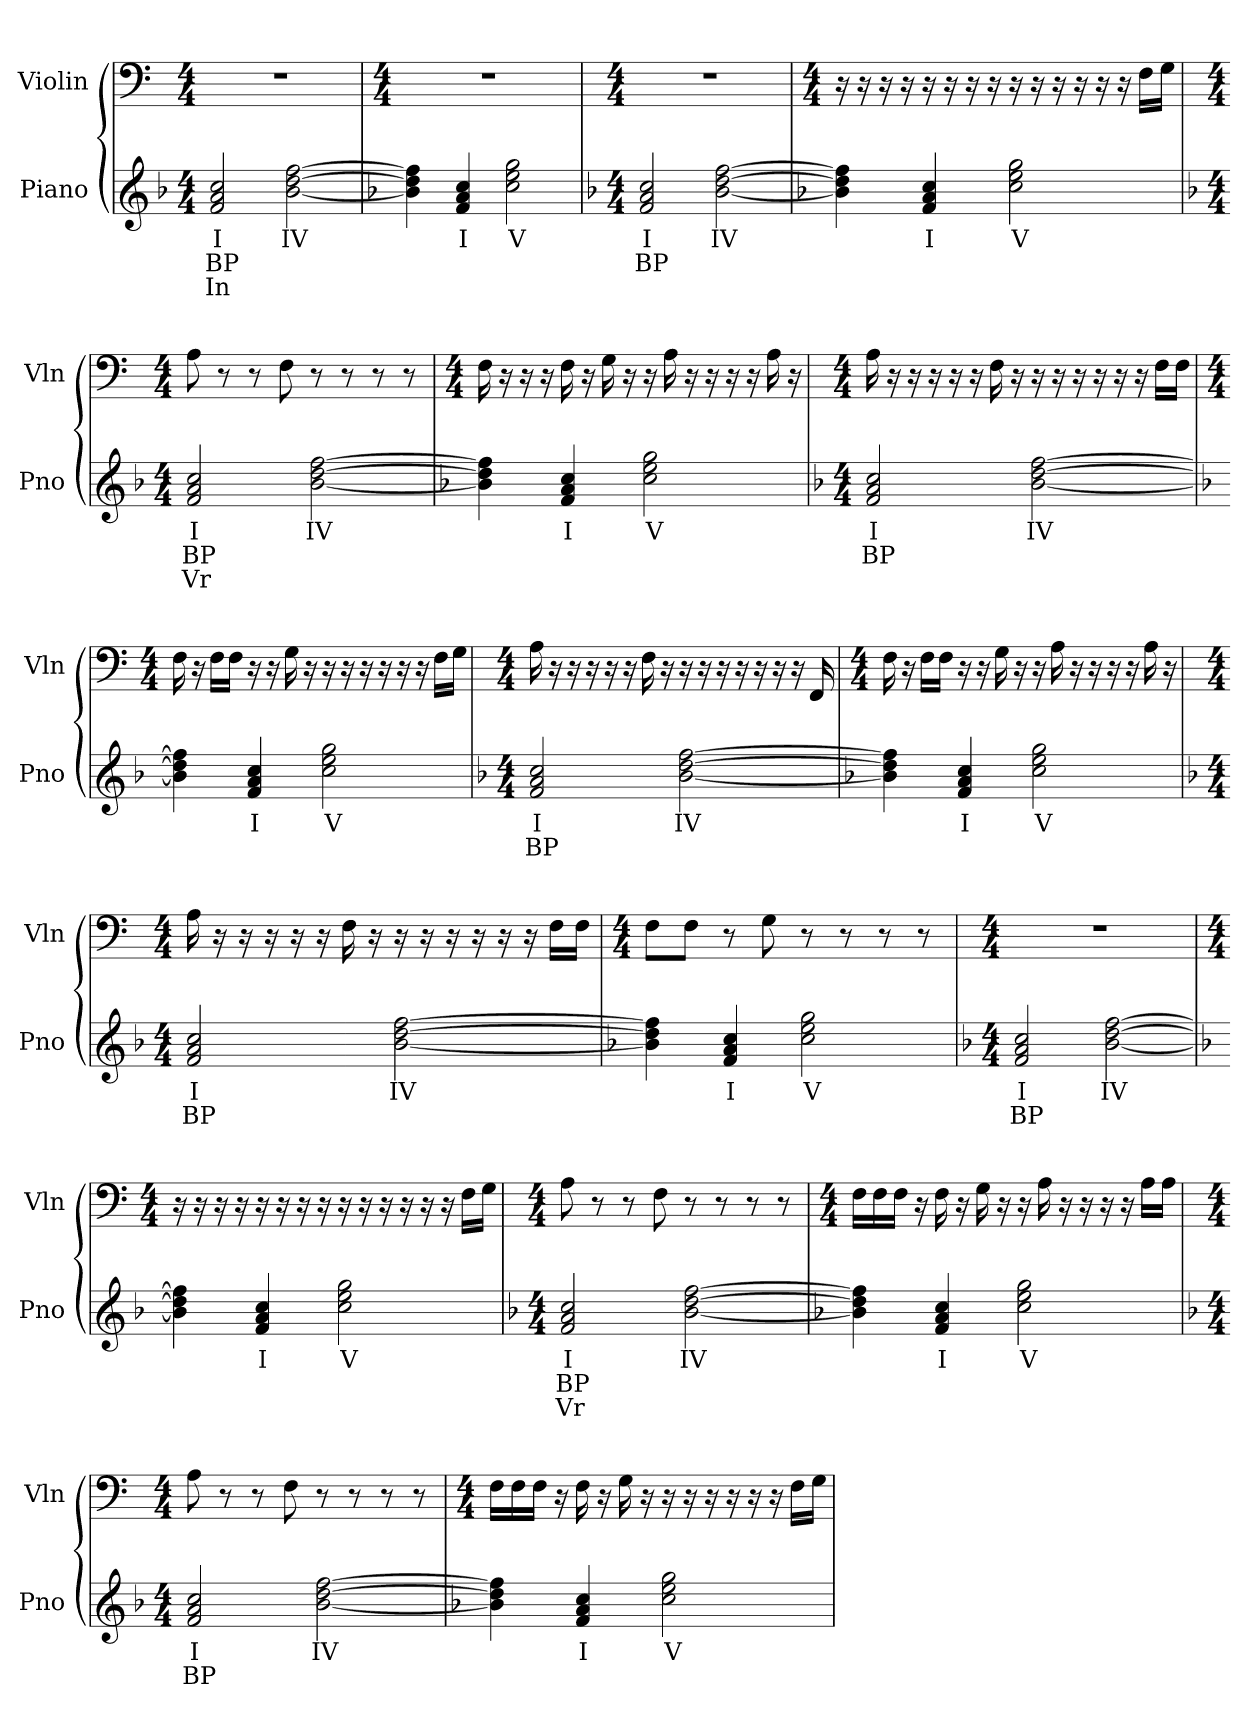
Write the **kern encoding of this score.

**kern	**text	**text	**text	**kern
*part2	*part2	*part2	*part2	*part1
*staff2	*staff2	*staff2	*staff2	*staff1
*I"Piano	*	*	*	*I"Violin
*I'Pno	*	*	*	*I'Vln
*k[b-]	*	*	*	*
*F:	*	*	*	*
*M4/4	*	*	*	*M4/4
=	=	=	=	=
2f 2a 2cc	I	BP	In	1r
[2b- [2dd [2ff	IV	.	.	.
=	=	=	=	=
*k[b-]	*	*	*	*
*F:	*	*	*	*
*	*	*	*	*M4/4
4b-] 4dd] 4ff]	.	.	.	1r
4f 4a 4cc	I	.	.	.
2cc 2ee 2gg	V	.	.	.
=	=	=	=	=
*k[b-]	*	*	*	*
*F:	*	*	*	*
*M4/4	*	*	*	*M4/4
2f 2a 2cc	I	BP	.	1r
[2b- [2dd [2ff	IV	.	.	.
=	=	=	=	=
*k[b-]	*	*	*	*
*F:	*	*	*	*
*	*	*	*	*M4/4
4b-] 4dd] 4ff]	.	.	.	16r
.	.	.	.	16r
.	.	.	.	16r
.	.	.	.	16r
4f 4a 4cc	I	.	.	16r
.	.	.	.	16r
.	.	.	.	16r
.	.	.	.	16r
2cc 2ee 2gg	V	.	.	16r
.	.	.	.	16r
.	.	.	.	16r
.	.	.	.	16r
.	.	.	.	16r
.	.	.	.	16r
.	.	.	.	16FLL
.	.	.	.	16GJJ
=	=	=	=	=
*k[b-]	*	*	*	*
*F:	*	*	*	*
*M4/4	*	*	*	*M4/4
2f 2a 2cc	I	BP	Vr	8A
.	.	.	.	8r
.	.	.	.	8r
.	.	.	.	8F
[2b- [2dd [2ff	IV	.	.	8r
.	.	.	.	8r
.	.	.	.	8r
.	.	.	.	8r
=	=	=	=	=
*k[b-]	*	*	*	*
*F:	*	*	*	*
*	*	*	*	*M4/4
4b-] 4dd] 4ff]	.	.	.	16F
.	.	.	.	16r
.	.	.	.	16r
.	.	.	.	16r
4f 4a 4cc	I	.	.	16F
.	.	.	.	16r
.	.	.	.	16G
.	.	.	.	16r
2cc 2ee 2gg	V	.	.	16r
.	.	.	.	16A
.	.	.	.	16r
.	.	.	.	16r
.	.	.	.	16r
.	.	.	.	16r
.	.	.	.	16A
.	.	.	.	16r
=	=	=	=	=
*k[b-]	*	*	*	*
*F:	*	*	*	*
*M4/4	*	*	*	*M4/4
2f 2a 2cc	I	BP	.	16A
.	.	.	.	16r
.	.	.	.	16r
.	.	.	.	16r
.	.	.	.	16r
.	.	.	.	16r
.	.	.	.	16F
.	.	.	.	16r
[2b- [2dd [2ff	IV	.	.	16r
.	.	.	.	16r
.	.	.	.	16r
.	.	.	.	16r
.	.	.	.	16r
.	.	.	.	16r
.	.	.	.	16FLL
.	.	.	.	16FJJ
=	=	=	=	=
*k[b-]	*	*	*	*
*F:	*	*	*	*
*	*	*	*	*M4/4
4b-] 4dd] 4ff]	.	.	.	16F
.	.	.	.	16r
.	.	.	.	16FLL
.	.	.	.	16FJJ
4f 4a 4cc	I	.	.	16r
.	.	.	.	16r
.	.	.	.	16G
.	.	.	.	16r
2cc 2ee 2gg	V	.	.	16r
.	.	.	.	16r
.	.	.	.	16r
.	.	.	.	16r
.	.	.	.	16r
.	.	.	.	16r
.	.	.	.	16FLL
.	.	.	.	16GJJ
=	=	=	=	=
*k[b-]	*	*	*	*
*F:	*	*	*	*
*M4/4	*	*	*	*M4/4
2f 2a 2cc	I	BP	.	16A
.	.	.	.	16r
.	.	.	.	16r
.	.	.	.	16r
.	.	.	.	16r
.	.	.	.	16r
.	.	.	.	16F
.	.	.	.	16r
[2b- [2dd [2ff	IV	.	.	16r
.	.	.	.	16r
.	.	.	.	16r
.	.	.	.	16r
.	.	.	.	16r
.	.	.	.	16r
.	.	.	.	16r
.	.	.	.	16FF
=	=	=	=	=
*k[b-]	*	*	*	*
*F:	*	*	*	*
*	*	*	*	*M4/4
4b-] 4dd] 4ff]	.	.	.	16F
.	.	.	.	16r
.	.	.	.	16FLL
.	.	.	.	16FJJ
4f 4a 4cc	I	.	.	16r
.	.	.	.	16r
.	.	.	.	16G
.	.	.	.	16r
2cc 2ee 2gg	V	.	.	16r
.	.	.	.	16A
.	.	.	.	16r
.	.	.	.	16r
.	.	.	.	16r
.	.	.	.	16r
.	.	.	.	16A
.	.	.	.	16r
=	=	=	=	=
*k[b-]	*	*	*	*
*F:	*	*	*	*
*M4/4	*	*	*	*M4/4
2f 2a 2cc	I	BP	.	16A
.	.	.	.	16r
.	.	.	.	16r
.	.	.	.	16r
.	.	.	.	16r
.	.	.	.	16r
.	.	.	.	16F
.	.	.	.	16r
[2b- [2dd [2ff	IV	.	.	16r
.	.	.	.	16r
.	.	.	.	16r
.	.	.	.	16r
.	.	.	.	16r
.	.	.	.	16r
.	.	.	.	16FLL
.	.	.	.	16FJJ
=	=	=	=	=
*k[b-]	*	*	*	*
*F:	*	*	*	*
*	*	*	*	*M4/4
4b-] 4dd] 4ff]	.	.	.	8FL
.	.	.	.	8FJ
4f 4a 4cc	I	.	.	8r
.	.	.	.	8G
2cc 2ee 2gg	V	.	.	8r
.	.	.	.	8r
.	.	.	.	8r
.	.	.	.	8r
=	=	=	=	=
*k[b-]	*	*	*	*
*F:	*	*	*	*
*M4/4	*	*	*	*M4/4
2f 2a 2cc	I	BP	.	1r
[2b- [2dd [2ff	IV	.	.	.
=	=	=	=	=
*k[b-]	*	*	*	*
*F:	*	*	*	*
*	*	*	*	*M4/4
4b-] 4dd] 4ff]	.	.	.	16r
.	.	.	.	16r
.	.	.	.	16r
.	.	.	.	16r
4f 4a 4cc	I	.	.	16r
.	.	.	.	16r
.	.	.	.	16r
.	.	.	.	16r
2cc 2ee 2gg	V	.	.	16r
.	.	.	.	16r
.	.	.	.	16r
.	.	.	.	16r
.	.	.	.	16r
.	.	.	.	16r
.	.	.	.	16FLL
.	.	.	.	16GJJ
=	=	=	=	=
*k[b-]	*	*	*	*
*F:	*	*	*	*
*M4/4	*	*	*	*M4/4
2f 2a 2cc	I	BP	Vr	8A
.	.	.	.	8r
.	.	.	.	8r
.	.	.	.	8F
[2b- [2dd [2ff	IV	.	.	8r
.	.	.	.	8r
.	.	.	.	8r
.	.	.	.	8r
=	=	=	=	=
*k[b-]	*	*	*	*
*F:	*	*	*	*
*	*	*	*	*M4/4
4b-] 4dd] 4ff]	.	.	.	16FLL
.	.	.	.	16F
.	.	.	.	16FJJ
.	.	.	.	16r
4f 4a 4cc	I	.	.	16F
.	.	.	.	16r
.	.	.	.	16G
.	.	.	.	16r
2cc 2ee 2gg	V	.	.	16r
.	.	.	.	16A
.	.	.	.	16r
.	.	.	.	16r
.	.	.	.	16r
.	.	.	.	16r
.	.	.	.	16ALL
.	.	.	.	16AJJ
=	=	=	=	=
*k[b-]	*	*	*	*
*F:	*	*	*	*
*M4/4	*	*	*	*M4/4
2f 2a 2cc	I	BP	.	8A
.	.	.	.	8r
.	.	.	.	8r
.	.	.	.	8F
[2b- [2dd [2ff	IV	.	.	8r
.	.	.	.	8r
.	.	.	.	8r
.	.	.	.	8r
=	=	=	=	=
*k[b-]	*	*	*	*
*F:	*	*	*	*
*	*	*	*	*M4/4
4b-] 4dd] 4ff]	.	.	.	16FLL
.	.	.	.	16F
.	.	.	.	16FJJ
.	.	.	.	16r
4f 4a 4cc	I	.	.	16F
.	.	.	.	16r
.	.	.	.	16G
.	.	.	.	16r
2cc 2ee 2gg	V	.	.	16r
.	.	.	.	16r
.	.	.	.	16r
.	.	.	.	16r
.	.	.	.	16r
.	.	.	.	16r
.	.	.	.	16FLL
.	.	.	.	16GJJ
=	=	=	=	=
*-	*-	*-	*-	*-
